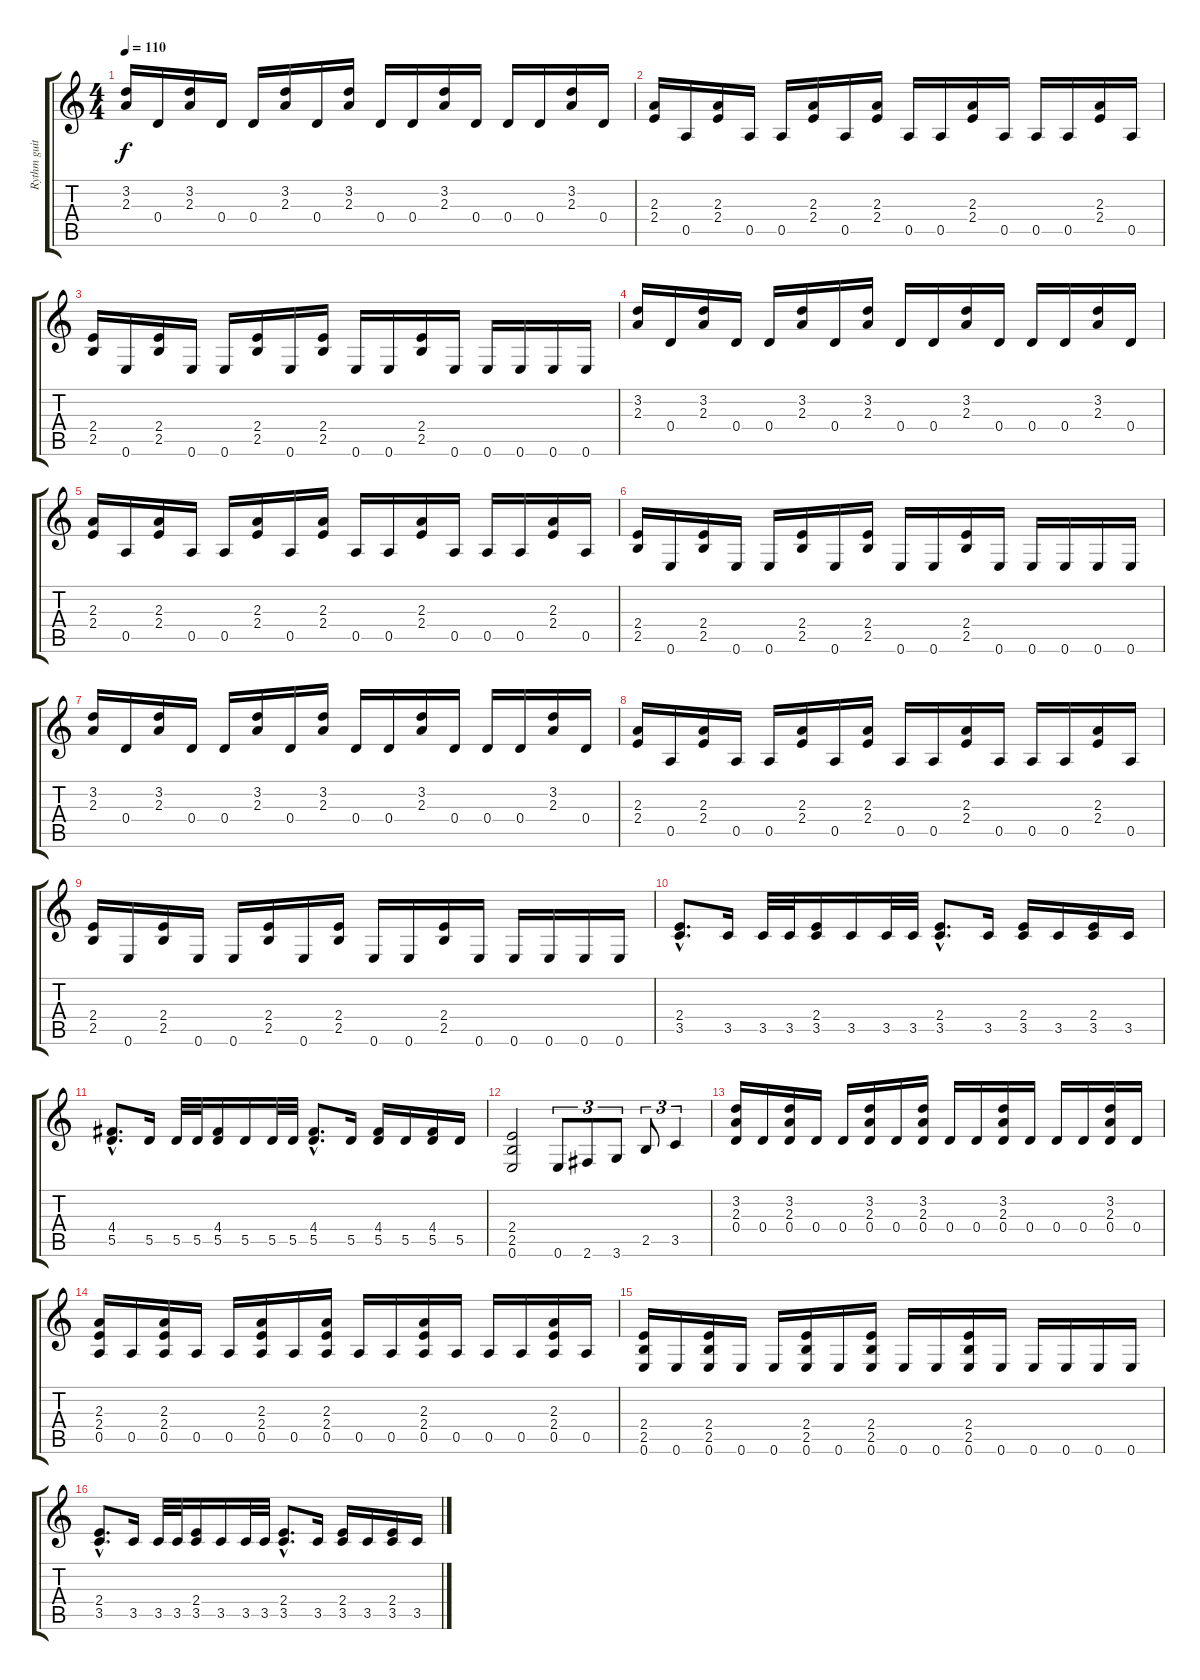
\track ("Rythm guitar" "Rythm guit") {instrument distortionguitar}
\staff {score tabs}
\tuning (E4 B3 G3 D3 A2 E2) {hide}
\ts (4 4)
\tempo 110
\clef g2
\ks c
(3.2 2.3).16{dy f instrument distortionguitar} 0.4.16 (3.2 2.3).16 0.4.16 0.4.16 (3.2 2.3).16 0.4.16 (3.2 2.3).16 0.4.16 0.4.16 (3.2 2.3).16 0.4.16 0.4.16 0.4.16 (3.2 2.3).16 0.4.16 |
(2.3 2.4).16 0.5.16 (2.3 2.4).16 0.5.16 0.5.16 (2.3 2.4).16 0.5.16 (2.3 2.4).16 0.5.16 0.5.16 (2.3 2.4).16 0.5.16 0.5.16 0.5.16 (2.3 2.4).16 0.5.16 |
(2.4 2.5).16 0.6.16 (2.4 2.5).16 0.6.16 0.6.16 (2.4 2.5).16 0.6.16 (2.4 2.5).16 0.6.16 0.6.16 (2.4 2.5).16 0.6.16 0.6.16 0.6.16 0.6.16 0.6.16 |
(3.2 2.3).16 0.4.16 (3.2 2.3).16 0.4.16 0.4.16 (3.2 2.3).16 0.4.16 (3.2 2.3).16 0.4.16 0.4.16 (3.2 2.3).16 0.4.16 0.4.16 0.4.16 (3.2 2.3).16 0.4.16 |
(2.3 2.4).16 0.5.16 (2.3 2.4).16 0.5.16 0.5.16 (2.3 2.4).16 0.5.16 (2.3 2.4).16 0.5.16 0.5.16 (2.3 2.4).16 0.5.16 0.5.16 0.5.16 (2.3 2.4).16 0.5.16 |
(2.4 2.5).16 0.6.16 (2.4 2.5).16 0.6.16 0.6.16 (2.4 2.5).16 0.6.16 (2.4 2.5).16 0.6.16 0.6.16 (2.4 2.5).16 0.6.16 0.6.16 0.6.16 0.6.16 0.6.16 |
(3.2 2.3).16 0.4.16 (3.2 2.3).16 0.4.16 0.4.16 (3.2 2.3).16 0.4.16 (3.2 2.3).16 0.4.16 0.4.16 (3.2 2.3).16 0.4.16 0.4.16 0.4.16 (3.2 2.3).16 0.4.16 |
(2.3 2.4).16 0.5.16 (2.3 2.4).16 0.5.16 0.5.16 (2.3 2.4).16 0.5.16 (2.3 2.4).16 0.5.16 0.5.16 (2.3 2.4).16 0.5.16 0.5.16 0.5.16 (2.3 2.4).16 0.5.16 |
(2.4 2.5).16 0.6.16 (2.4 2.5).16 0.6.16 0.6.16 (2.4 2.5).16 0.6.16 (2.4 2.5).16 0.6.16 0.6.16 (2.4 2.5).16 0.6.16 0.6.16 0.6.16 0.6.16 0.6.16 |
(2.4{hac} 3.5{hac}).8{d} 3.5.16 3.5.32 3.5.32 (2.4 3.5).16 3.5.16 3.5.32 3.5.32 (2.4{hac} 3.5{hac}).8{d} 3.5.16 (2.4 3.5).16 3.5.16 (2.4 3.5).16 3.5.16 |
(4.4{hac} 5.5{hac}).8{d} 5.5.16 5.5.32 5.5.32 (4.4 5.5).16 5.5.16 5.5.32 5.5.32 (4.4{hac} 5.5{hac}).8{d} 5.5.16 (4.4 5.5).16 5.5.16 (4.4 5.5).16 5.5.16 |
(2.4 2.5 0.6).2 0.6.8{tu (3 2)} 2.6.8{tu (3 2)} 3.6.8{tu (3 2)} 2.5.8{tu (3 2)} 3.5.4{tu (3 2)} |
(3.2 2.3 0.4).16 0.4.16 (3.2 2.3 0.4).16 0.4.16 0.4.16 (3.2 2.3 0.4).16 0.4.16 (3.2 2.3 0.4).16 0.4.16 0.4.16 (3.2 2.3 0.4).16 0.4.16 0.4.16 0.4.16 (3.2 2.3 0.4).16 0.4.16 |
(2.3 2.4 0.5).16 0.5.16 (2.3 2.4 0.5).16 0.5.16 0.5.16 (2.3 2.4 0.5).16 0.5.16 (2.3 2.4 0.5).16 0.5.16 0.5.16 (2.3 2.4 0.5).16 0.5.16 0.5.16 0.5.16 (2.3 2.4 0.5).16 0.5.16 |
(2.4 2.5 0.6).16 0.6.16 (2.4 2.5 0.6).16 0.6.16 0.6.16 (2.4 2.5 0.6).16 0.6.16 (2.4 2.5 0.6).16 0.6.16 0.6.16 (2.4 2.5 0.6).16 0.6.16 0.6.16 0.6.16 0.6.16 0.6.16 |
(2.4{hac} 3.5{hac}).8{d} 3.5.16 3.5.32 3.5.32 (2.4 3.5).16 3.5.16 3.5.32 3.5.32 (2.4{hac} 3.5{hac}).8{d} 3.5.16 (2.4 3.5).16 3.5.16 (2.4 3.5).16 3.5.16
